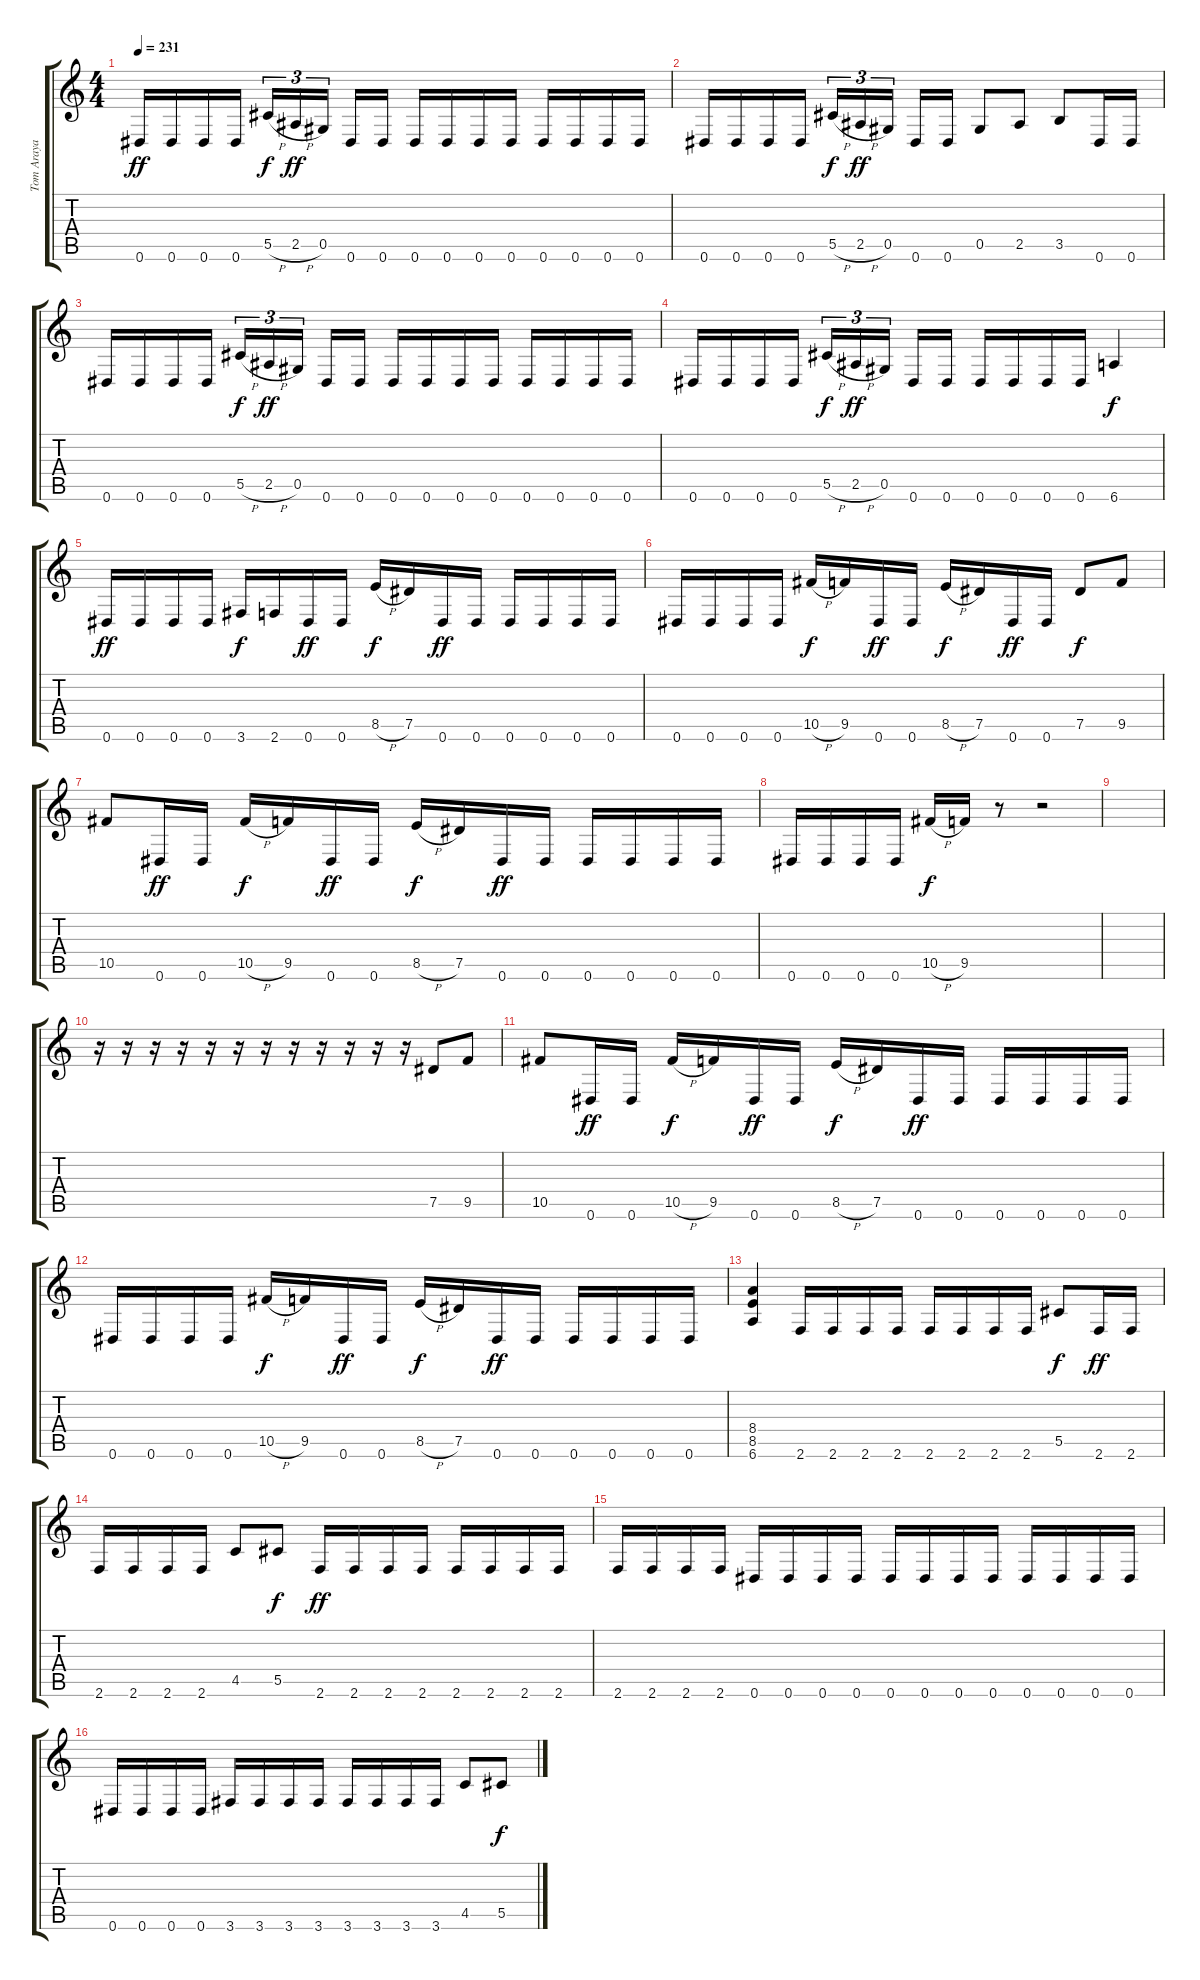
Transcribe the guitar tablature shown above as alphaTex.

\track ("Tom Araya" "Tom Araya") {instrument electricbassfinger}
\staff {score tabs}
\tuning (Eb4 Bb3 Gb3 Db3 Ab2 Eb2) {hide}
\ts (4 4)
\tempo 231
\clef g2
\ks c
0.6.16{dy ff} 0.6.16 0.6.16 0.6.16 5.5{h}.16{tu (3 2) dy f} 2.5{h}.16{tu (3 2) dy ff} 0.5.16{tu (3 2)} 0.6.16 0.6.16 0.6.16 0.6.16 0.6.16 0.6.16 0.6.16 0.6.16 0.6.16 0.6.16 |
0.6.16 0.6.16 0.6.16 0.6.16 5.5{h}.16{tu (3 2) dy f} 2.5{h}.16{tu (3 2) dy ff} 0.5.16{tu (3 2)} 0.6.16 0.6.16 0.5.8 2.5.8 3.5.8 0.6.16 0.6.16 |
0.6.16 0.6.16 0.6.16 0.6.16 5.5{h}.16{tu (3 2) dy f} 2.5{h}.16{tu (3 2) dy ff} 0.5.16{tu (3 2)} 0.6.16 0.6.16 0.6.16 0.6.16 0.6.16 0.6.16 0.6.16 0.6.16 0.6.16 0.6.16 |
0.6.16 0.6.16 0.6.16 0.6.16 5.5{h}.16{tu (3 2) dy f} 2.5{h}.16{tu (3 2) dy ff} 0.5.16{tu (3 2)} 0.6.16 0.6.16 0.6.16 0.6.16 0.6.16 0.6.16 6.6.4{dy f} |
0.6.16{dy ff} 0.6.16 0.6.16 0.6.16 3.6.16{dy f} 2.6.16 0.6.16{dy ff} 0.6.16 8.5{h}.16{dy f} 7.5.16 0.6.16{dy ff} 0.6.16 0.6.16 0.6.16 0.6.16 0.6.16 |
0.6.16 0.6.16 0.6.16 0.6.16 10.5{h}.16{dy f} 9.5.16 0.6.16{dy ff} 0.6.16 8.5{h}.16{dy f} 7.5.16 0.6.16{dy ff} 0.6.16 7.5.8{dy f} 9.5.8 |
10.5.8 0.6.16{dy ff} 0.6.16 10.5{h}.16{dy f} 9.5.16 0.6.16{dy ff} 0.6.16 8.5{h}.16{dy f} 7.5.16 0.6.16{dy ff} 0.6.16 0.6.16 0.6.16 0.6.16 0.6.16 |
0.6.16 0.6.16 0.6.16 0.6.16 10.5{h}.16{dy f} 9.5.16 r.8 r.2 |
|
r.16 r.16 r.16 r.16 r.16 r.16 r.16 r.16 r.16 r.16 r.16 r.16 7.5.8 9.5.8 |
10.5.8 0.6.16{dy ff} 0.6.16 10.5{h}.16{dy f} 9.5.16 0.6.16{dy ff} 0.6.16 8.5{h}.16{dy f} 7.5.16 0.6.16{dy ff} 0.6.16 0.6.16 0.6.16 0.6.16 0.6.16 |
0.6.16 0.6.16 0.6.16 0.6.16 10.5{h}.16{dy f} 9.5.16 0.6.16{dy ff} 0.6.16 8.5{h}.16{dy f} 7.5.16 0.6.16{dy ff} 0.6.16 0.6.16 0.6.16 0.6.16 0.6.16 |
(8.4 8.5 6.6).4 2.6.16 2.6.16 2.6.16 2.6.16 2.6.16 2.6.16 2.6.16 2.6.16 5.5.8{dy f} 2.6.16{dy ff} 2.6.16 |
2.6.16 2.6.16 2.6.16 2.6.16 4.5.8 5.5.8{dy f} 2.6.16{dy ff} 2.6.16 2.6.16 2.6.16 2.6.16 2.6.16 2.6.16 2.6.16 |
2.6.16 2.6.16 2.6.16 2.6.16 0.6.16 0.6.16 0.6.16 0.6.16 0.6.16 0.6.16 0.6.16 0.6.16 0.6.16 0.6.16 0.6.16 0.6.16 |
0.6.16 0.6.16 0.6.16 0.6.16 3.6.16 3.6.16 3.6.16 3.6.16 3.6.16 3.6.16 3.6.16 3.6.16 4.5.8 5.5.8{dy f}
